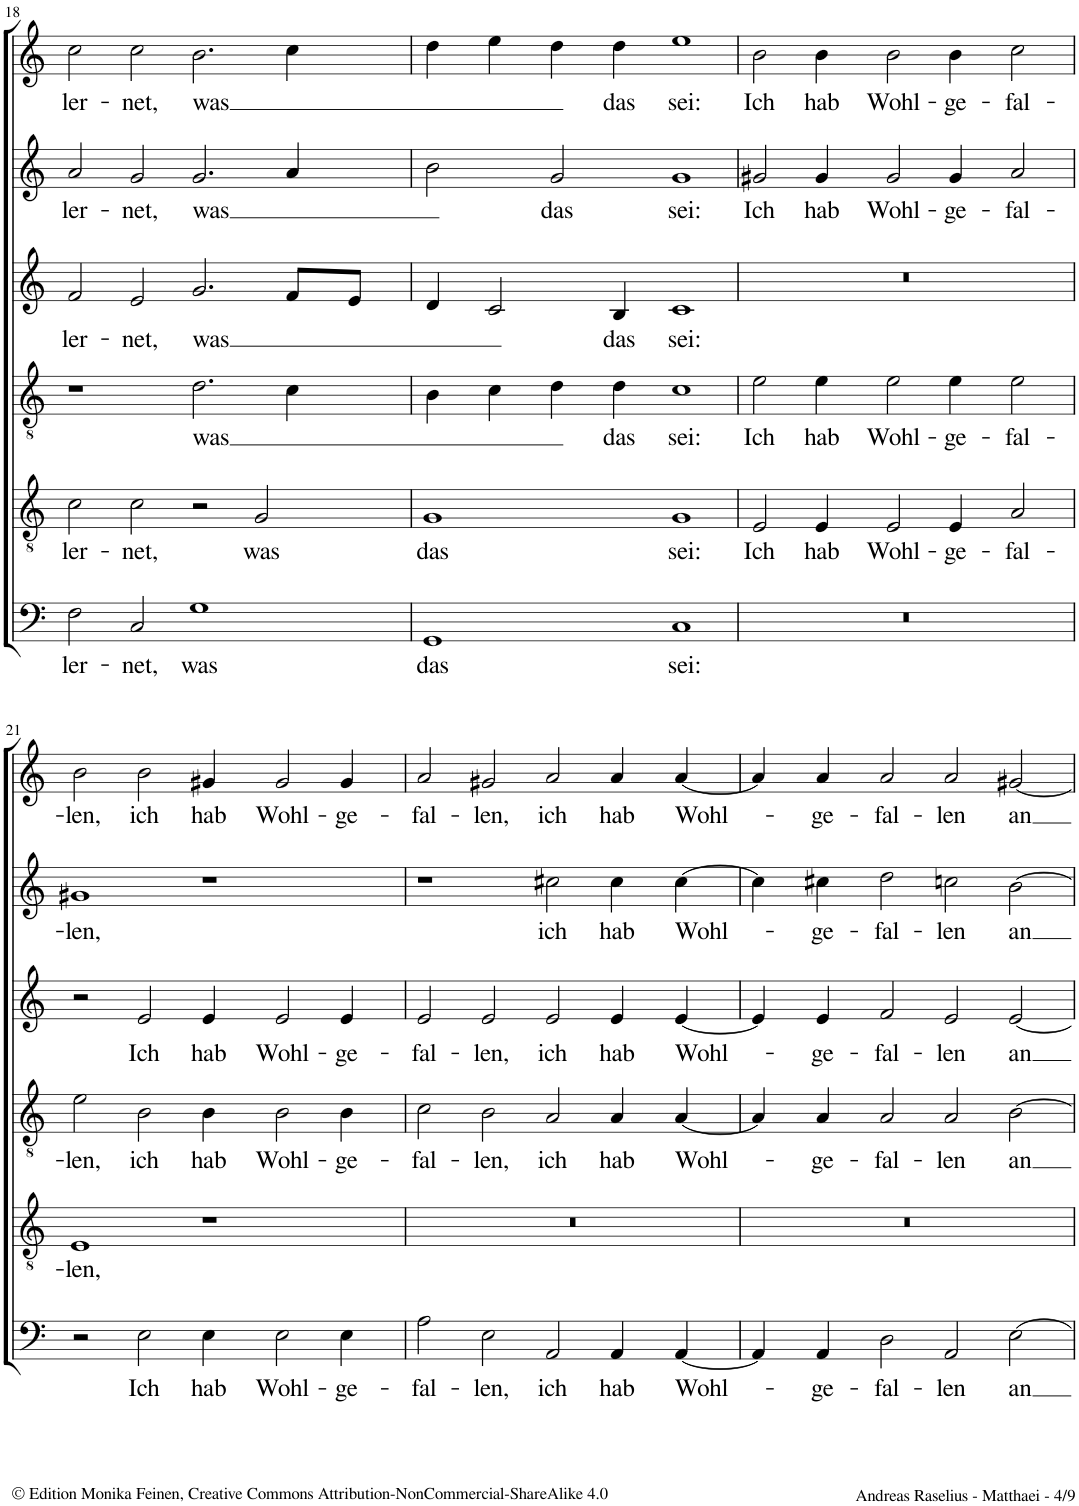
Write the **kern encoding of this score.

**kern	**text	**kern	**text	**kern	**text	**kern	**text	**kern	**text	**kern	**text
*part6	*part6	*part5	*part5	*part4	*part4	*part3	*part3	*part2	*part2	*part1	*part1
*staff6	*staff6	*staff5	*staff5	*staff4	*staff4	*staff3	*staff3	*staff2	*staff2	*staff1	*staff1
*I"Bassus	*	*I"Tenor	*	*I"Quintus	*	*I"Altus	*	*I"Sextus	*	*I"Cantus	*
!!LO:PB:g=z
*clefF4	*	*clefGv2	*	*clefGv2	*	*clefG2	*	*clefG2	*	*clefG2	*
*k[]	*	*k[]	*	*k[]	*	*k[]	*	*k[]	*	*k[]	*
*M4/2	*	*M4/2	*	*M4/2	*	*M4/2	*	*M4/2	*	*M4/2	*
*met(c|)	*	*met(c|)	*	*met(c|)	*	*met(c|)	*	*met(c|)	*	*met(c|)	*
=18	=18	=18	=18	=18	=18	=18	=18	=18	=18	=18	=18
!	!LO:LY:b	!	!LO:LY:b	!	!	!	!LO:LY:b	!	!LO:LY:b	!	!LO:LY:b
2F\	ler-	2c\	ler-	1r	.	2f/	ler-	2a/	ler-	2cc\	ler-
!	!LO:LY:b	!	!LO:LY:b	!	!	!	!LO:LY:b	!	!LO:LY:b	!	!LO:LY:b
2C/	-net,	2c\	-net,	.	.	2e/	-net,	2g/	-net,	2cc\	-net,
!	!LO:LY:b	!	!	!	!LO:LY:b	!	!LO:LY:b	!	!LO:LY:b	!	!LO:LY:b
1G	was	2r	.	2.d\	was	2.g/	was	2.g/	was	2.b\	was
!	!	!	!LO:LY:b	!	!	!	!	!	!	!	!
.	.	2G/	was	.	.	.	.	.	.	.	.
.	.	.	.	4c\	.	8f/L	.	4a/	.	4cc\	.
.	.	.	.	.	.	8e/J	.	.	.	.	.
=19	=19	=19	=19	=19	=19	=19	=19	=19	=19	=19	=19
!	!LO:LY:b	!	!LO:LY:b	!	!	!	!	!	!	!	!
1GG	das	1G	das	4B\	.	4d/	.	2b\	.	4dd\	.
.	.	.	.	4c\	.	2c/	.	.	.	4ee\	.
!	!	!	!	!	!	!	!	!	!LO:LY:b	!	!
.	.	.	.	4d\	.	.	.	2g/	das	4dd\	.
!	!	!	!	!	!LO:LY:b	!	!LO:LY:b	!	!	!	!LO:LY:b
.	.	.	.	4d\	das	4B/	das	.	.	4dd\	das
!	!LO:LY:b	!	!LO:LY:b	!	!LO:LY:b	!	!LO:LY:b	!	!LO:LY:b	!	!LO:LY:b
1C	sei:	1G	sei:	1c	sei:	1c	sei:	1g	sei:	1ee	sei:
=20	=20	=20	=20	=20	=20	=20	=20	=20	=20	=20	=20
!	!	!	!LO:LY:b	!	!LO:LY:b	!	!	!	!LO:LY:b	!	!LO:LY:b
0r	.	2E/	Ich	2e\	Ich	0r	.	2g#X/	Ich	2b\	Ich
!	!	!	!LO:LY:b	!	!LO:LY:b	!	!	!	!LO:LY:b	!	!LO:LY:b
.	.	4E/	hab	4e\	hab	.	.	4g#/	hab	4b\	hab
!	!	!	!LO:LY:b	!	!LO:LY:b	!	!	!	!LO:LY:b	!	!LO:LY:b
.	.	2E/	Wohl-	2e\	Wohl-	.	.	2g#/	Wohl-	2b\	Wohl-
!	!	!	!LO:LY:b	!	!LO:LY:b	!	!	!	!LO:LY:b	!	!LO:LY:b
.	.	4E/	-ge-	4e\	-ge-	.	.	4g#/	-ge-	4b\	-ge-
!	!	!	!LO:LY:b	!	!LO:LY:b	!	!	!	!LO:LY:b	!	!LO:LY:b
.	.	2A/	-fal-	2e\	-fal-	.	.	2a/	-fal-	2cc\	-fal-
!!LO:LB:g=z
=21	=21	=21	=21	=21	=21	=21	=21	=21	=21	=21	=21
!	!	!	!LO:LY:b	!	!LO:LY:b	!	!	!	!LO:LY:b	!	!LO:LY:b
2r	.	1E	-len,	2e\	-len,	2r	.	1g#X	-len,	2b\	-len,
!	!LO:LY:b	!	!	!	!LO:LY:b	!	!LO:LY:b	!	!	!	!LO:LY:b
2E\	Ich	.	.	2B\	ich	2e/	Ich	.	.	2b\	ich
!	!LO:LY:b	!	!	!	!LO:LY:b	!	!LO:LY:b	!	!	!	!LO:LY:b
4E\	hab	1r	.	4B\	hab	4e/	hab	1r	.	4g#X/	hab
!	!LO:LY:b	!	!	!	!LO:LY:b	!	!LO:LY:b	!	!	!	!LO:LY:b
2E\	Wohl-	.	.	2B\	Wohl-	2e/	Wohl-	.	.	2g#/	Wohl-
!	!LO:LY:b	!	!	!	!LO:LY:b	!	!LO:LY:b	!	!	!	!LO:LY:b
4E\	-ge-	.	.	4B\	-ge-	4e/	-ge-	.	.	4g#/	-ge-
=22	=22	=22	=22	=22	=22	=22	=22	=22	=22	=22	=22
!	!LO:LY:b	!	!	!	!LO:LY:b	!	!LO:LY:b	!	!	!	!LO:LY:b
2A\	-fal-	0r	.	2c\	-fal-	2e/	-fal-	1r	.	2a/	-fal-
!	!LO:LY:b	!	!	!	!LO:LY:b	!	!LO:LY:b	!	!	!	!LO:LY:b
2E\	-len,	.	.	2B\	-len,	2e/	-len,	.	.	2g#X/	-len,
!	!LO:LY:b	!	!	!	!LO:LY:b	!	!LO:LY:b	!	!LO:LY:b	!	!LO:LY:b
2AA/	ich	.	.	2A/	ich	2e/	ich	2cc#X\	ich	2a/	ich
!	!LO:LY:b	!	!	!	!LO:LY:b	!	!LO:LY:b	!	!LO:LY:b	!	!LO:LY:b
4AA/	hab	.	.	4A/	hab	4e/	hab	4cc#\	hab	4a/	hab
!	!LO:LY:b	!	!	!	!LO:LY:b	!	!LO:LY:b	!	!LO:LY:b	!	!LO:LY:b
[4AA/	Wohl-	.	.	[4A/	Wohl-	[4e/	Wohl-	[4cc#\	Wohl-	[4a/	Wohl-
=23	=23	=23	=23	=23	=23	=23	=23	=23	=23	=23	=23
4AA/]	.	0r	.	4A/]	.	4e/]	.	4cc#\]	.	4a/]	.
!	!LO:LY:b	!	!	!	!LO:LY:b	!	!LO:LY:b	!	!LO:LY:b	!	!LO:LY:b
4AA/	ge-	.	.	4A/	-ge-	4e/	ge-	4cc#X\	ge-	4a/	ge-
!	!LO:LY:b	!	!	!	!LO:LY:b	!	!LO:LY:b	!	!LO:LY:b	!	!LO:LY:b
2D\	-fal-	.	.	2A/	-fal-	2f/	-fal-	2dd\	-fal-	2a/	-fal-
!	!LO:LY:b	!	!	!	!LO:LY:b	!	!LO:LY:b	!	!LO:LY:b	!	!LO:LY:b
2AA/	-len	.	.	2A/	-len	2e/	-len	2ccn\	-len	2a/	-len
!	!LO:LY:b	!	!	!	!LO:LY:b	!	!LO:LY:b	!	!LO:LY:b	!	!LO:LY:b
[2E\	an	.	.	[2B\	an	[2e/	an	[2b\	an	[2g#X/	an
=	=	=	=	=	=	=	=	=	=	=	=
*-	*-	*-	*-	*-	*-	*-	*-	*-	*-	*-	*-
